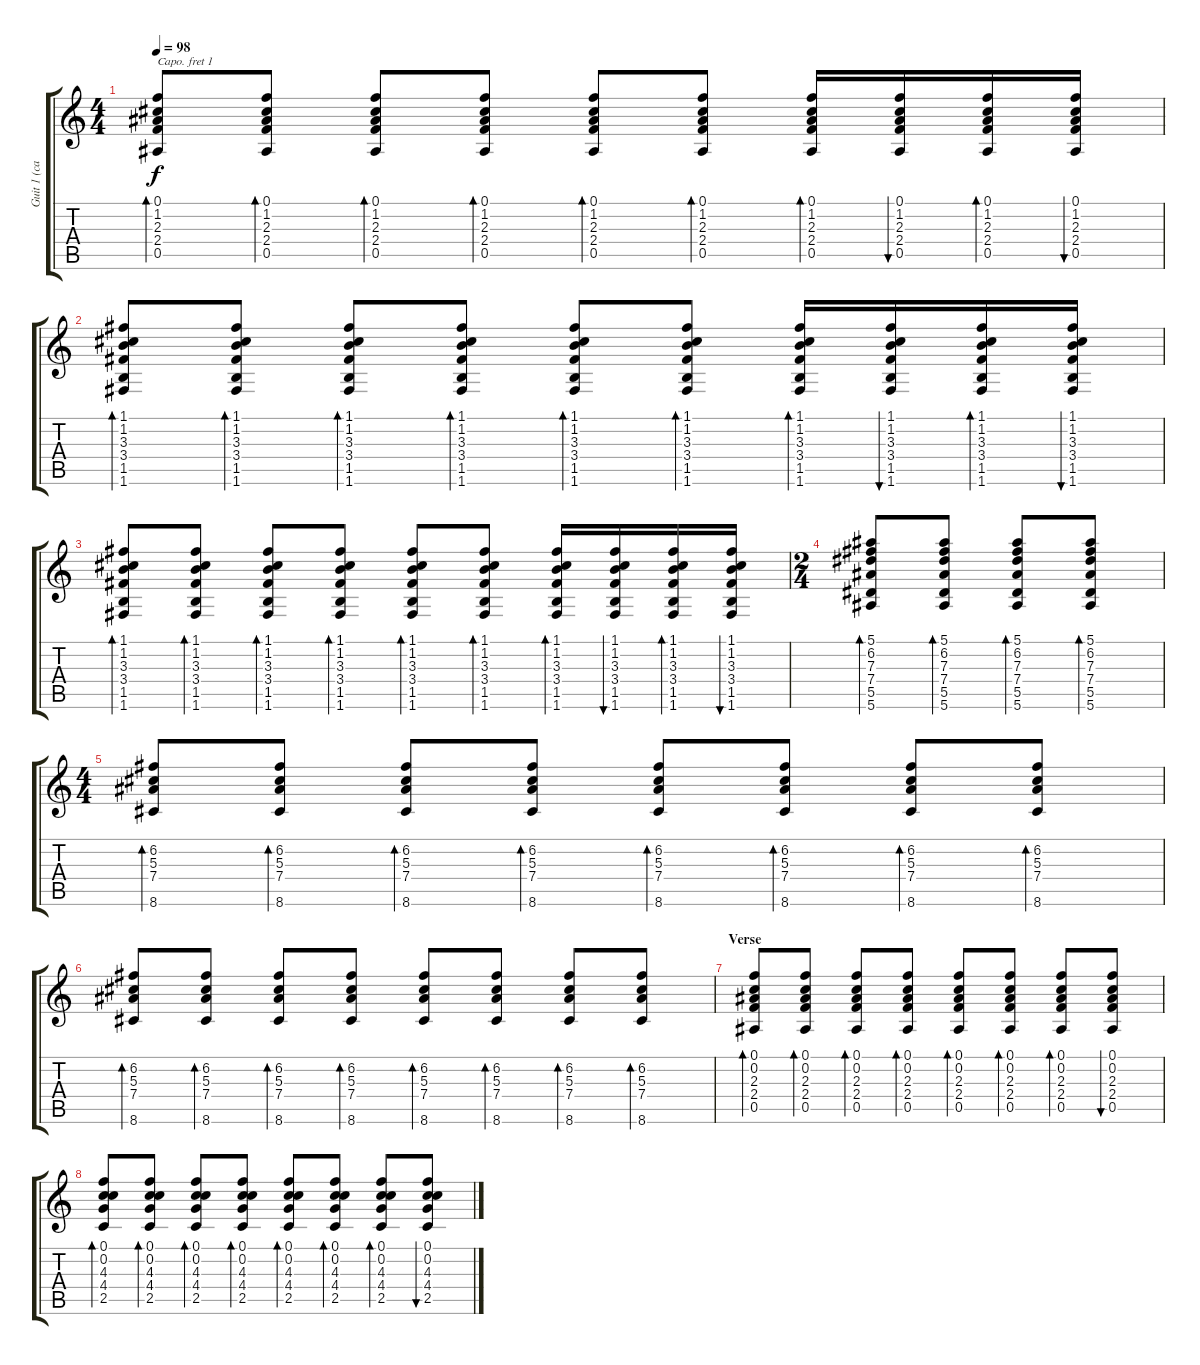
\track ("Guit 1 (capo 1st fret)" "Guit 1 (ca") {instrument electricguitarjazz}
\staff {score tabs}
\capo 1
\tuning (E4 B3 G3 D3 A2 E2) {hide}
\ts (4 4)
\tempo 98
\clef g2
\ks c
(0.1 1.2 2.3 2.4 0.5).8{bd 60 dy f} (0.1 1.2 2.3 2.4 0.5).8{bd 60} (0.1 1.2 2.3 2.4 0.5).8{bd 60} (0.1 1.2 2.3 2.4 0.5).8{bd 60} (0.1 1.2 2.3 2.4 0.5).8{bd 60} (0.1 1.2 2.3 2.4 0.5).8{bd 60} (0.1 1.2 2.3 2.4 0.5).16{bd 60} (0.1 1.2 2.3 2.4 0.5).16{bu 60} (0.1 1.2 2.3 2.4 0.5).16{bd 60} (0.1 1.2 2.3 2.4 0.5).16{bu 60} |
(1.1 1.2 3.3 3.4 1.5 1.6).8{bd 60} (1.1 1.2 3.3 3.4 1.5 1.6).8{bd 60} (1.1 1.2 3.3 3.4 1.5 1.6).8{bd 60} (1.1 1.2 3.3 3.4 1.5 1.6).8{bd 60} (1.1 1.2 3.3 3.4 1.5 1.6).8{bd 60} (1.1 1.2 3.3 3.4 1.5 1.6).8{bd 60} (1.1 1.2 3.3 3.4 1.5 1.6).16{bd 60} (1.1 1.2 3.3 3.4 1.5 1.6).16{bu 60} (1.1 1.2 3.3 3.4 1.5 1.6).16{bd 60} (1.1 1.2 3.3 3.4 1.5 1.6).16{bu 60} |
(1.1 1.2 3.3 3.4 1.5 1.6).8{bd 60} (1.1 1.2 3.3 3.4 1.5 1.6).8{bd 60} (1.1 1.2 3.3 3.4 1.5 1.6).8{bd 60} (1.1 1.2 3.3 3.4 1.5 1.6).8{bd 60} (1.1 1.2 3.3 3.4 1.5 1.6).8{bd 60} (1.1 1.2 3.3 3.4 1.5 1.6).8{bd 60} (1.1 1.2 3.3 3.4 1.5 1.6).16{bd 60} (1.1 1.2 3.3 3.4 1.5 1.6).16{bu 60} (1.1 1.2 3.3 3.4 1.5 1.6).16{bd 60} (1.1 1.2 3.3 3.4 1.5 1.6).16{bu 60} |
\ts (2 4)
(5.1 6.2 7.3 7.4 5.5 5.6).8{bd 60} (5.1 6.2 7.3 7.4 5.5 5.6).8{bd 60} (5.1 6.2 7.3 7.4 5.5 5.6).8{bd 60} (5.1 6.2 7.3 7.4 5.5 5.6).8{bd 60} |
\ts (4 4)
(6.2 5.3 7.4 8.6).8{bd 60} (6.2 5.3 7.4 8.6).8{bd 60} (6.2 5.3 7.4 8.6).8{bd 60} (6.2 5.3 7.4 8.6).8{bd 60} (6.2 5.3 7.4 8.6).8{bd 60} (6.2 5.3 7.4 8.6).8{bd 60} (6.2 5.3 7.4 8.6).8{bd 60} (6.2 5.3 7.4 8.6).8{bd 60} |
(6.2 5.3 7.4 8.6).8{bd 60} (6.2 5.3 7.4 8.6).8{bd 60} (6.2 5.3 7.4 8.6).8{bd 60} (6.2 5.3 7.4 8.6).8{bd 60} (6.2 5.3 7.4 8.6).8{bd 60} (6.2 5.3 7.4 8.6).8{bd 60} (6.2 5.3 7.4 8.6).8{bd 60} (6.2 5.3 7.4 8.6).8{bd 60} |
\section ("" "Verse")
(0.1 0.2 2.3 2.4 0.5).8{bd 60} (0.1 0.2 2.3 2.4 0.5).8{bd 60} (0.1 0.2 2.3 2.4 0.5).8{bd 60} (0.1 0.2 2.3 2.4 0.5).8{bd 60} (0.1 0.2 2.3 2.4 0.5).8{bd 60} (0.1 0.2 2.3 2.4 0.5).8{bd 60} (0.1 0.2 2.3 2.4 0.5).8{bd 60} (0.1 0.2 2.3 2.4 0.5).8{bu 60} |
(0.1 0.2 4.3 4.4 2.5).8{bd 60} (0.1 0.2 4.3 4.4 2.5).8{bd 60} (0.1 0.2 4.3 4.4 2.5).8{bd 60} (0.1 0.2 4.3 4.4 2.5).8{bd 60} (0.1 0.2 4.3 4.4 2.5).8{bd 60} (0.1 0.2 4.3 4.4 2.5).8{bd 60} (0.1 0.2 4.3 4.4 2.5).8{bd 60} (0.1 0.2 4.3 4.4 2.5).8{bu 60}
